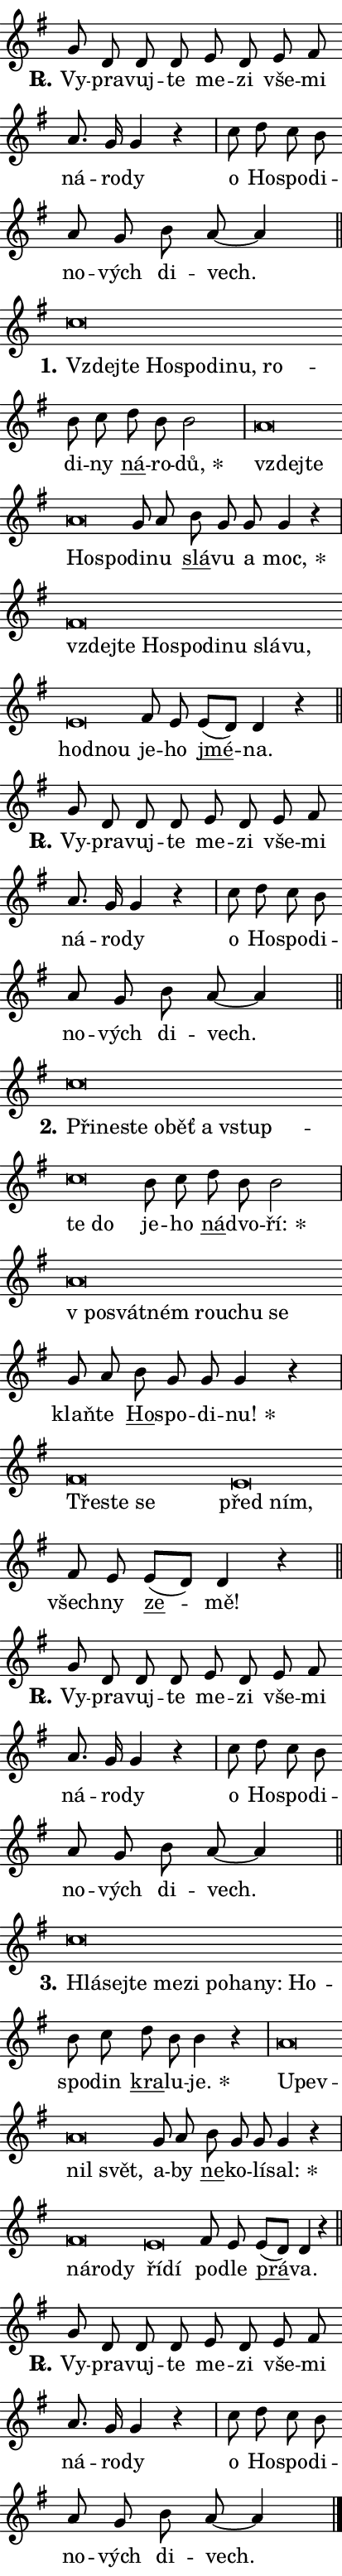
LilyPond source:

\version "2.22.1"
\header { tagline = "" }
\paper {
  indent = 0\cm
  top-margin = 0\cm
  right-margin = 0\cm
  bottom-margin = 0\cm
  left-margin = 0\cm
  paper-width = 7\cm
  page-breaking = #ly:one-page-breaking
  system-system-spacing.basic-distance = #11
  score-system-spacing.basic-distance = #11.3
  ragged-last = ##f
}


%% Author: Thomas Morley
%% https://lists.gnu.org/archive/html/lilypond-user/2020-05/msg00002.html
#(define (line-position grob)
"Returns position of @var[grob} in current system:
   @code{'start}, if at first time-step
   @code{'end}, if at last time-step
   @code{'middle} otherwise
"
  (let* ((col (ly:item-get-column grob))
         (ln (ly:grob-object col 'left-neighbor))
         (rn (ly:grob-object col 'right-neighbor))
         (col-to-check-left (if (ly:grob? ln) ln col))
         (col-to-check-right (if (ly:grob? rn) rn col))
         (break-dir-left
           (and
             (ly:grob-property col-to-check-left 'non-musical #f)
             (ly:item-break-dir col-to-check-left)))
         (break-dir-right
           (and
             (ly:grob-property col-to-check-right 'non-musical #f)
             (ly:item-break-dir col-to-check-right))))
        (cond ((eqv? 1 break-dir-left) 'start)
              ((eqv? -1 break-dir-right) 'end)
              (else 'middle))))

#(define (tranparent-at-line-position vctor)
  (lambda (grob)
  "Relying on @code{line-position} select the relevant enry from @var{vctor}.
Used to determine transparency,"
    (case (line-position grob)
      ((end) (not (vector-ref vctor 0)))
      ((middle) (not (vector-ref vctor 1)))
      ((start) (not (vector-ref vctor 2))))))

noteHeadBreakVisibility =
#(define-music-function (break-visibility)(vector?)
"Makes @code{NoteHead}s transparent relying on @var{break-visibility}"
#{
  \override NoteHead.transparent =
    #(tranparent-at-line-position break-visibility)
#})

#(define delete-ledgers-for-transparent-note-heads
  (lambda (grob)
    "Reads whether a @code{NoteHead} is transparent.
If so this @code{NoteHead} is removed from @code{'note-heads} from
@var{grob}, which is supposed to be @code{LedgerLineSpanner}.
As a result ledgers are not printed for this @code{NoteHead}"
    (let* ((nhds-array (ly:grob-object grob 'note-heads))
           (nhds-list
             (if (ly:grob-array? nhds-array)
                 (ly:grob-array->list nhds-array)
                 '()))
           ;; Relies on the transparent-property being done before
           ;; Staff.LedgerLineSpanner.after-line-breaking is executed.
           ;; This is fragile ...
           (to-keep
             (remove
               (lambda (nhd)
                 (ly:grob-property nhd 'transparent #f))
               nhds-list)))
      ;; TODO find a better method to iterate over grob-arrays, similiar
      ;; to filter/remove etc for lists
      ;; For now rebuilt from scratch
      (set! (ly:grob-object grob 'note-heads)  '())
      (for-each
        (lambda (nhd)
          (ly:pointer-group-interface::add-grob grob 'note-heads nhd))
        to-keep))))

hideNotes = {
  \noteHeadBreakVisibility #begin-of-line-visible
}
unHideNotes = {
  \noteHeadBreakVisibility #all-visible
}

% work-around for resetting accidentals
% https://lilypond.org/doc/v2.23/Documentation/notation/displaying-rhythms#unmetered-music
cadenzaMeasure = {
  \cadenzaOff
  \partial 1024 s1024
  \cadenzaOn
}

#(define-markup-command (accent layout props text) (markup?)
  "Underline accented syllable"
  (interpret-markup layout props
    #{\markup \override #'(offset . 4.3) \underline { #text }#}))

responsum = \markup \concat {
  "R" \hspace #-1.05 \path #0.1 #'((moveto 0 0.07) (lineto 0.9 0.8)) \hspace #0.05 "."
}

\layout {
    \context {
        \Staff
        \remove "Time_signature_engraver"
        \override LedgerLineSpanner.after-line-breaking = #delete-ledgers-for-transparent-note-heads
    }
    \context {
        \Voice {
            \override NoteHead.output-attributes = #'((class . "notehead"))
            \override Hairpin.height = #0.55
        }
    }
    \context {
        \Lyrics {
            \override StanzaNumber.output-attributes = #'((class . "stanzanumber"))
            \override LyricSpace.minimum-distance = #0.9
            \override LyricText.font-name = #"TeX Gyre Schola"
            \override LyricText.font-size = 1
            \override StanzaNumber.font-name = #"TeX Gyre Schola Bold"
            \override StanzaNumber.font-size = 1
        }
    }
}

% magnetic-lyrics.ily
%
%   written by
%     Jean Abou Samra <jean@abou-samra.fr>
%     Werner Lemberg <wl@gnu.org>
%
%   adapted by
%     Jiri Hon <jiri.hon@gmail.com>
%
% Version 2022-Apr-15

% https://www.mail-archive.com/lilypond-user@gnu.org/msg149350.html

#(define (Left_hyphen_pointer_engraver context)
   "Collect syllable-hyphen-syllable occurrences in lyrics and store
them in properties.  This engraver only looks to the left.  For
example, if the lyrics input is @code{foo -- bar}, it does the
following.

@itemize @bullet
@item
Set the @code{text} property of the @code{LyricHyphen} grob between
@q{foo} and @q{bar} to @code{foo}.

@item
Set the @code{left-hyphen} property of the @code{LyricText} grob with
text @q{foo} to the @code{LyricHyphen} grob between @q{foo} and
@q{bar}.
@end itemize

Use this auxiliary engraver in combination with the
@code{lyric-@/text::@/apply-@/magnetic-@/offset!} hook."
   (let ((hyphen #f)
         (text #f))
     (make-engraver
      (acknowledgers
       ((lyric-syllable-interface engraver grob source-engraver)
        (set! text grob)))
      (end-acknowledgers
       ((lyric-hyphen-interface engraver grob source-engraver)
        ;(when (not (grob::has-interface grob 'lyric-space-interface))
          (set! hyphen grob)));)
      ((stop-translation-timestep engraver)
       (when (and text hyphen)
         (ly:grob-set-object! text 'left-hyphen hyphen))
       (set! text #f)
       (set! hyphen #f)))))

#(define (lyric-text::apply-magnetic-offset! grob)
   "If the space between two syllables is less than the value in
property @code{LyricText@/.details@/.squash-threshold}, move the right
syllable to the left so that it gets concatenated with the left
syllable.

Use this function as a hook for
@code{LyricText@/.after-@/line-@/breaking} if the
@code{Left_@/hyphen_@/pointer_@/engraver} is active."
   (let ((hyphen (ly:grob-object grob 'left-hyphen #f)))
     (when hyphen
       (let ((left-text (ly:spanner-bound hyphen LEFT)))
         (when (grob::has-interface left-text 'lyric-syllable-interface)
           (let* ((common (ly:grob-common-refpoint grob left-text X))
                  (this-x-ext (ly:grob-extent grob common X))
                  (left-x-ext
                   (begin
                     ;; Trigger magnetism for left-text.
                     (ly:grob-property left-text 'after-line-breaking)
                     (ly:grob-extent left-text common X)))
                  ;; `delta` is the gap width between two syllables.
                  (delta (- (interval-start this-x-ext)
                            (interval-end left-x-ext)))
                  (details (ly:grob-property grob 'details))
                  (threshold (assoc-get 'squash-threshold details 0.2)))
             (when (< delta threshold)
               (let* (;; We have to manipulate the input text so that
                      ;; ligatures crossing syllable boundaries are not
                      ;; disabled.  For languages based on the Latin
                      ;; script this is essentially a beautification.
                      ;; However, for non-Western scripts it can be a
                      ;; necessity.
                      (lt (ly:grob-property left-text 'text))
                      (rt (ly:grob-property grob 'text))
                      (is-space (grob::has-interface hyphen 'lyric-space-interface))
                      (space (if is-space " " ""))
                      (space-markup (grob-interpret-markup grob " "))
                      (space-size (interval-length (ly:stencil-extent space-markup X)))
                      (extra-delta (if is-space space-size 0))
                      ;; Append new syllable.
                      (ltrt-space (if (and (string? lt) (string? rt))
                                (string-append lt space rt)
                                (make-concat-markup (list lt space rt))))
                      ;; Right-align `ltrt` to the right side.
                      (ltrt-space-markup (grob-interpret-markup
                               grob
                               (make-translate-markup
                                (cons (interval-length this-x-ext) 0)
                                (make-right-align-markup ltrt-space)))))
                 (begin
                   ;; Don't print `left-text`.
                   (ly:grob-set-property! left-text 'stencil #f)
                   ;; Set text and stencil (which holds all collected
                   ;; syllables so far) and shift it to the left.
                   (ly:grob-set-property! grob 'text ltrt-space)
                   (ly:grob-set-property! grob 'stencil ltrt-space-markup)
                   (ly:grob-translate-axis! grob (- (- delta extra-delta)) X))))))))))


#(define (lyric-hyphen::displace-bounds-first grob)
   ;; Make very sure this callback isn't triggered too early.
   (let ((left (ly:spanner-bound grob LEFT))
         (right (ly:spanner-bound grob RIGHT)))
     (ly:grob-property left 'after-line-breaking)
     (ly:grob-property right 'after-line-breaking)
     (ly:lyric-hyphen::print grob)))

squashThreshold = #0.4

\layout {
  \context {
    \Lyrics
    \consists #Left_hyphen_pointer_engraver
    \override LyricText.after-line-breaking =
      #lyric-text::apply-magnetic-offset!
    \override LyricHyphen.stencil = #lyric-hyphen::displace-bounds-first
    \override LyricText.details.squash-threshold = \squashThreshold
    \override LyricHyphen.minimum-distance = 0
    \override LyricHyphen.minimum-length = \squashThreshold
  }
}

squash = \override LyricText.details.squash-threshold = 9999
unSquash = \override LyricText.details.squash-threshold = \squashThreshold

left = \override LyricText.self-alignment-X = #LEFT
unLeft = \revert LyricText.self-alignment-X

starOffset = #(lambda (grob) 
                (let ((x_offset (ly:self-alignment-interface::aligned-on-x-parent grob)))
                  (if (= x_offset 0) 0 (+ x_offset 1.2))))

star = #(define-music-function (syllable)(string?)
"Append star separator at the end of a syllable"
#{
  \once \override LyricText.X-offset = #starOffset
  \lyricmode { \markup {
    #syllable
    \override #'((font-name . "TeX Gyre Schola Bold")) \hspace #0.2 \lower #0.65 \larger "*"
  } }
#})

starAccent = #(define-music-function (syllable)(string?)
"Append star separator at the end of a syllable and make accent"
#{
  \once \override LyricText.X-offset = #starOffset
  \lyricmode { \markup {
    \accent #syllable
    \override #'((font-name . "TeX Gyre Schola Bold")) \hspace #0.2 \lower #0.65 \larger "*"
  } }
#})

breath = #(define-music-function (syllable)(string?)
"Append breathing indicator at the end of a syllable"
#{
  \lyricmode { \markup { #syllable "+" } }
#})

optionalBreath = #(define-music-function (syllable)(string?)
"Append optional breathing indicator at the end of a syllable"
#{
  \lyricmode { \markup { #syllable "(+)" } }
#})


\score {
    <<
        \new Voice = "melody" { \cadenzaOn \key g \major \relative { g'8 d d d e d e fis \bar "" a8. g16 g4 r \cadenzaMeasure \bar "|" c8 d c b \bar "" a g b a~ a4 \cadenzaMeasure \bar "||" \break } }
        \new Lyrics \lyricsto "melody" { \lyricmode { \set stanza = \responsum
Vy -- pra -- vuj -- te me -- zi vše -- mi ná -- ro -- dy o Ho -- spo -- di -- no -- vých di -- vech. } }
    >>
    \layout {}
}

\score {
    <<
        \new Voice = "melody" { \cadenzaOn \key g \major \relative { c''\breve*1/16 \hideNotes \breve*1/16 \bar "" \breve*1/16 \bar "" \breve*1/16 \bar "" \breve*1/16 \bar "" \breve*1/16 \breve*1/16 \bar "" \unHideNotes b8 c \bar "" d b b2 \cadenzaMeasure \bar "|" a\breve*1/16 \hideNotes \breve*1/16 \bar "" \breve*1/16 \breve*1/16 \bar "" \unHideNotes g8 a \bar "" b g g g4 r \cadenzaMeasure \bar "|" fis\breve*1/16 \hideNotes \breve*1/16 \bar "" \breve*1/16 \bar "" \breve*1/16 \bar "" \breve*1/16 \bar "" \breve*1/16 \bar "" \breve*1/16 \breve*1/16 \bar "" \unHideNotes e\breve*1/16 \hideNotes \breve*1/16 \bar "" \unHideNotes fis8 e \bar "" e[( d)] d4 r \cadenzaMeasure \bar "||" \break } }
        \new Lyrics \lyricsto "melody" { \lyricmode { \set stanza = "1."
\left Vzdej -- \squash te Ho -- spo -- di -- nu, ro -- \unLeft \unSquash di -- ny \markup \accent ná -- ro -- \star dů, \left vzdej -- \squash te Ho -- spo -- \unLeft \unSquash di -- nu \markup \accent slá -- vu a \star moc, \left vzdej -- \squash te Ho -- spo -- di -- nu slá -- vu, \left \unLeft \unSquash hod -- \squash nou \unLeft \unSquash je -- ho \markup \accent jmé -- na. } }
    >>
    \layout {}
}

\score {
    <<
        \new Voice = "melody" { \cadenzaOn \key g \major \relative { g'8 d d d e d e fis \bar "" a8. g16 g4 r \cadenzaMeasure \bar "|" c8 d c b \bar "" a g b a~ a4 \cadenzaMeasure \bar "||" \break } }
        \new Lyrics \lyricsto "melody" { \lyricmode { \set stanza = \responsum
Vy -- pra -- vuj -- te me -- zi vše -- mi ná -- ro -- dy o Ho -- spo -- di -- no -- vých di -- vech. } }
    >>
    \layout {}
}

\score {
    <<
        \new Voice = "melody" { \cadenzaOn \key g \major \relative { c''\breve*1/16 \hideNotes \breve*1/16 \bar "" \breve*1/16 \bar "" \breve*1/16 \bar "" \breve*1/16 \bar "" \breve*1/16 \bar "" \breve*1/16 \bar "" \breve*1/16 \breve*1/16 \bar "" \unHideNotes b8 c \bar "" d b b2 \cadenzaMeasure \bar "|" a\breve*1/16 \hideNotes \breve*1/16 \bar "" \breve*1/16 \bar "" \breve*1/16 \bar "" \breve*1/16 \breve*1/16 \bar "" \unHideNotes g8 a \bar "" b g g g4 r \cadenzaMeasure \bar "|" fis\breve*1/16 \hideNotes \breve*1/16 \breve*1/16 \bar "" \unHideNotes e\breve*1/16 \hideNotes \breve*1/16 \bar "" \unHideNotes fis8 e \bar "" e[( d)] d4 r \cadenzaMeasure \bar "||" \break } }
        \new Lyrics \lyricsto "melody" { \lyricmode { \set stanza = "2."
\left Při -- \squash ne -- ste o -- běť a vstup -- te do \unLeft \unSquash je -- ho \markup \accent ná -- dvo -- \star ří: \left "v po" -- \squash svát -- ném rou -- chu se \unLeft \unSquash klaň -- te \markup \accent Ho -- spo -- di -- \star nu! \left Tře -- \squash ste se \left \unLeft \unSquash před \squash ním, \unLeft \unSquash všech -- ny \markup \accent ze -- mě! } }
    >>
    \layout {}
}

\score {
    <<
        \new Voice = "melody" { \cadenzaOn \key g \major \relative { g'8 d d d e d e fis \bar "" a8. g16 g4 r \cadenzaMeasure \bar "|" c8 d c b \bar "" a g b a~ a4 \cadenzaMeasure \bar "||" \break } }
        \new Lyrics \lyricsto "melody" { \lyricmode { \set stanza = \responsum
Vy -- pra -- vuj -- te me -- zi vše -- mi ná -- ro -- dy o Ho -- spo -- di -- no -- vých di -- vech. } }
    >>
    \layout {}
}

\score {
    <<
        \new Voice = "melody" { \cadenzaOn \key g \major \relative { c''\breve*1/16 \hideNotes \breve*1/16 \bar "" \breve*1/16 \bar "" \breve*1/16 \bar "" \breve*1/16 \bar "" \breve*1/16 \bar "" \breve*1/16 \bar "" \breve*1/16 \breve*1/16 \bar "" \unHideNotes b8 c \bar "" d b b4 r \cadenzaMeasure \bar "|" a\breve*1/16 \hideNotes \breve*1/16 \bar "" \breve*1/16 \breve*1/16 \bar "" \unHideNotes g8 a \bar "" b g g g4 r \cadenzaMeasure \bar "|" fis\breve*1/16 \hideNotes \breve*1/16 \breve*1/16 \bar "" \unHideNotes e\breve*1/16 \hideNotes \breve*1/16 \bar "" \unHideNotes fis8 e \bar "" e[( d)] d4 r \cadenzaMeasure \bar "||" \break } }
        \new Lyrics \lyricsto "melody" { \lyricmode { \set stanza = "3."
\left Hlá -- \squash sej -- te me -- zi po -- ha -- ny: Ho -- \unLeft \unSquash spo -- din \markup \accent kra -- lu -- \star je. \left U -- \squash pev -- nil svět, \unLeft \unSquash a -- by \markup \accent ne -- ko -- lí -- \star sal: \left ná -- \squash ro -- dy \left \unLeft \unSquash ří -- \squash dí \unLeft \unSquash po -- dle \markup \accent prá -- va. } }
    >>
    \layout {}
}

\score {
    <<
        \new Voice = "melody" { \cadenzaOn \key g \major \relative { g'8 d d d e d e fis \bar "" a8. g16 g4 r \cadenzaMeasure \bar "|" c8 d c b \bar "" a g b a~ a4 \cadenzaMeasure \bar "||" \break } \bar "|." }
        \new Lyrics \lyricsto "melody" { \lyricmode { \set stanza = \responsum
Vy -- pra -- vuj -- te me -- zi vše -- mi ná -- ro -- dy o Ho -- spo -- di -- no -- vých di -- vech. } }
    >>
    \layout {}
}
